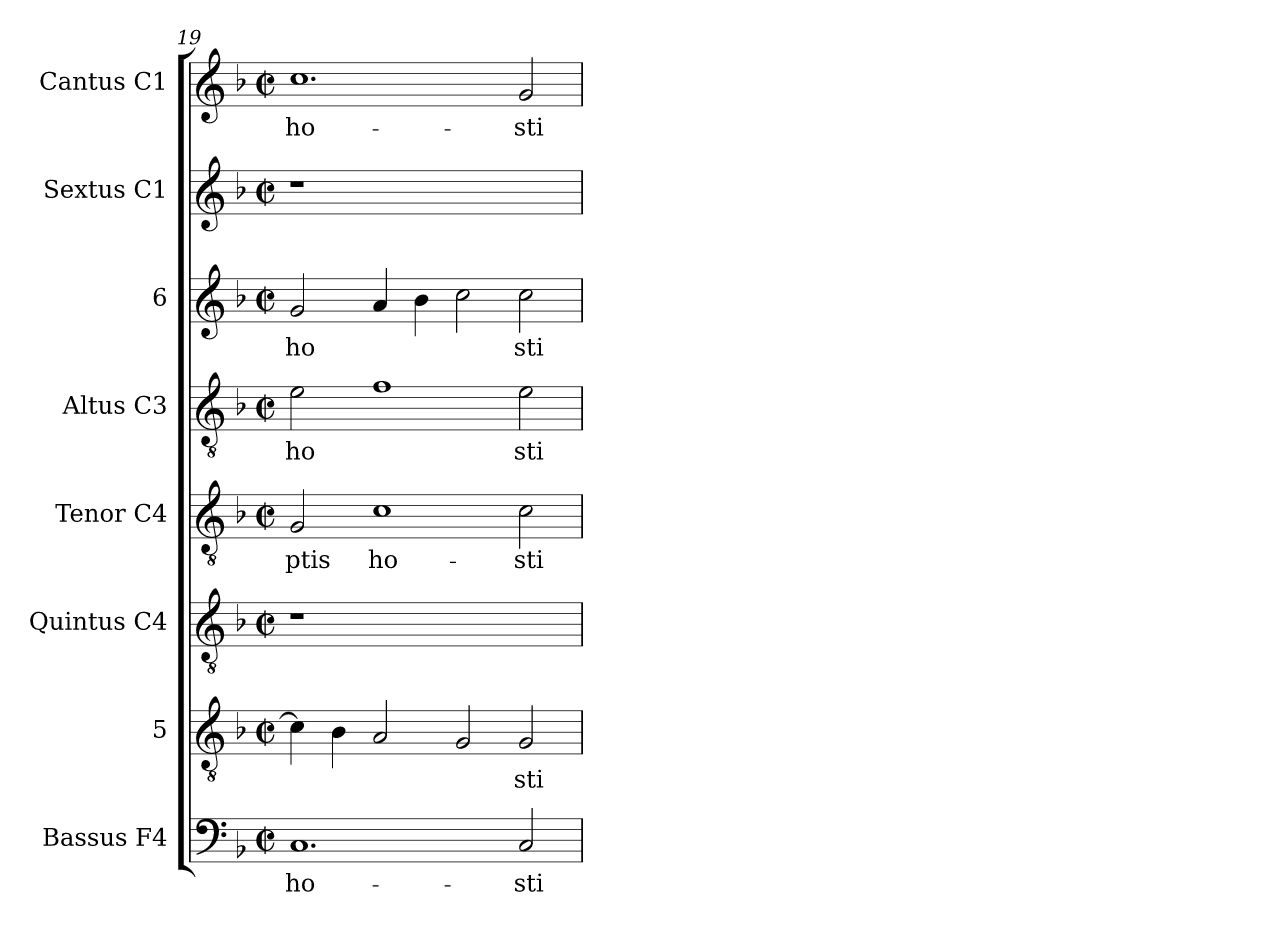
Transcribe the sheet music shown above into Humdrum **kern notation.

**kern	**text	**kern	**text	**kern	**kern	**text	**kern	**text	**kern	**text	**kern	**kern	**text
*part8	*part8	*part7	*part7	*part6	*part5	*part5	*part4	*part4	*part3	*part3	*part2	*part1	*part1
*staff8	*staff8	*staff7	*staff7	*staff6	*staff5	*staff5	*staff4	*staff4	*staff3	*staff3	*staff2	*staff1	*staff1
*I"Bassus  F4	*	*I"5	*	*I"Quintus  C4	*I"Tenor  C4	*	*I"Altus  C3	*	*I"6	*	*I"Sextus  C1	*I"Cantus  C1	*
*I'B	*	*	*	*	*I'T	*	*I'A	*	*	*	*	*I'C	*
*clefF4	*	*clefGv2	*	*clefGv2	*clefGv2	*	*clefGv2	*	*clefG2	*	*clefG2	*clefG2	*
*k[b-]	*	*k[b-]	*	*k[b-]	*k[b-]	*	*k[b-]	*	*k[b-]	*	*k[b-]	*k[b-]	*
*F:	*	*F:	*	*F:	*F:	*	*F:	*	*F:	*	*F:	*F:	*
*M2/2	*	*M2/2	*	*M2/2	*M2/2	*	*M2/2	*	*M2/2	*	*M2/2	*M2/2	*
*met(c|)	*	*met(c|)	*	*met(c|)	*met(c|)	*	*met(c|)	*	*met(c|)	*	*met(c|)	*met(c|)	*
=19	=19	=19	=19	=19	=19	=19	=19	=19	=19	=19	=19	=19	=19
!	!LO:LY:b:cj	!	!LO:LY:b:cj	!	!	!LO:LY:b:cj	!	!LO:LY:b:cj	!	!LO:LY:b:cj	!	!	!LO:LY:b:cj
1.C	ho-	4c\]	--	1r	2G/	-ptis	2e\	ho-	2g/	ho-	1r	1.cc	ho-
!	!	!	!LO:LY:b:cj	!	!	!	!	!	!	!	!	!	!
.	.	4B-\	--	.	.	.	.	.	.	.	.	.	.
!	!	!	!LO:LY:b:cj	!	!	!LO:LY:b:cj	!	!LO:LY:b:cj	!	!LO:LY:b:cj	!	!	!
.	.	2A/	--	.	1c	ho-	1f	--	4a/	--	.	.	.
!	!	!	!	!	!	!	!	!	!	!LO:LY:b:cj	!	!	!
.	.	.	.	.	.	.	.	.	4b-\	--	.	.	.
!	!	!	!LO:LY:b:cj	!	!	!	!	!	!	!LO:LY:b:cj	!	!	!
.	.	2G/	--	1ryy	.	.	.	.	2cc\	--	1ryy	.	.
!	!LO:LY:b:cj	!	!LO:LY:b:cj	!	!	!LO:LY:b:cj	!	!LO:LY:b:cj	!	!LO:LY:b:cj	!	!	!LO:LY:b:cj
2C/	-sti-	2G/	-sti-	.	2c\	-sti-	2e\	-sti-	2cc\	-sti-	.	2g/	-sti-
=	=	=	=	=	=	=	=	=	=	=	=	=	=
*-	*-	*-	*-	*-	*-	*-	*-	*-	*-	*-	*-	*-	*-
